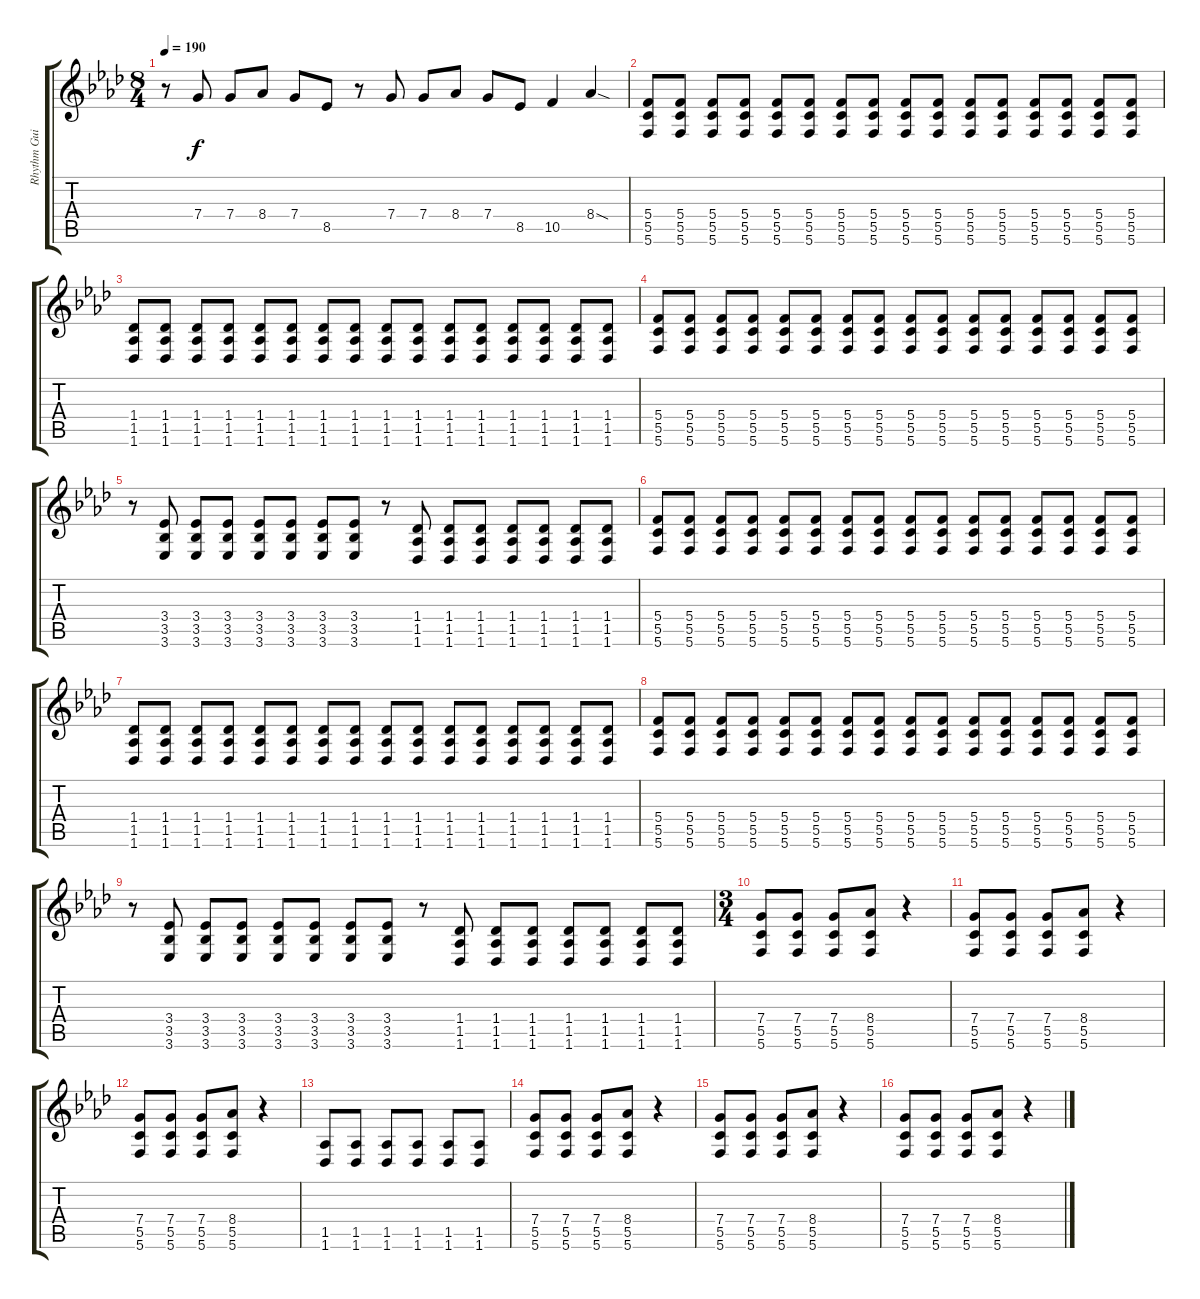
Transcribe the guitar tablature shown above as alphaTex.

\track ("Rhythm Guitar" "Rhythm Gui") {instrument distortionguitar}
\staff {score tabs}
\tuning (D4 A3 F3 C3 G2 C2) {hide}
\ts (8 4)
\tempo 190
\clef g2
\ks ab
r.8{dy f} 7.4.8 7.4.8 8.4.8 7.4.8 8.5.8 r.8 7.4.8 7.4.8 8.4.8 7.4.8 8.5.8 10.5.4 8.4{sod}.4 |
(5.4 5.5 5.6).8 (5.4 5.5 5.6).8 (5.4 5.5 5.6).8 (5.4 5.5 5.6).8 (5.4 5.5 5.6).8 (5.4 5.5 5.6).8 (5.4 5.5 5.6).8 (5.4 5.5 5.6).8 (5.4 5.5 5.6).8 (5.4 5.5 5.6).8 (5.4 5.5 5.6).8 (5.4 5.5 5.6).8 (5.4 5.5 5.6).8 (5.4 5.5 5.6).8 (5.4 5.5 5.6).8 (5.4 5.5 5.6).8 |
(1.4 1.5 1.6).8 (1.4 1.5 1.6).8 (1.4 1.5 1.6).8 (1.4 1.5 1.6).8 (1.4 1.5 1.6).8 (1.4 1.5 1.6).8 (1.4 1.5 1.6).8 (1.4 1.5 1.6).8 (1.4 1.5 1.6).8 (1.4 1.5 1.6).8 (1.4 1.5 1.6).8 (1.4 1.5 1.6).8 (1.4 1.5 1.6).8 (1.4 1.5 1.6).8 (1.4 1.5 1.6).8 (1.4 1.5 1.6).8 |
(5.4 5.5 5.6).8 (5.4 5.5 5.6).8 (5.4 5.5 5.6).8 (5.4 5.5 5.6).8 (5.4 5.5 5.6).8 (5.4 5.5 5.6).8 (5.4 5.5 5.6).8 (5.4 5.5 5.6).8 (5.4 5.5 5.6).8 (5.4 5.5 5.6).8 (5.4 5.5 5.6).8 (5.4 5.5 5.6).8 (5.4 5.5 5.6).8 (5.4 5.5 5.6).8 (5.4 5.5 5.6).8 (5.4 5.5 5.6).8 |
r.8 (3.4 3.5 3.6).8 (3.4 3.5 3.6).8 (3.4 3.5 3.6).8 (3.4 3.5 3.6).8 (3.4 3.5 3.6).8 (3.4 3.5 3.6).8 (3.4 3.5 3.6).8 r.8 (1.4 1.5 1.6).8 (1.4 1.5 1.6).8 (1.4 1.5 1.6).8 (1.4 1.5 1.6).8 (1.4 1.5 1.6).8 (1.4 1.5 1.6).8 (1.4 1.5 1.6).8 |
(5.4 5.5 5.6).8 (5.4 5.5 5.6).8 (5.4 5.5 5.6).8 (5.4 5.5 5.6).8 (5.4 5.5 5.6).8 (5.4 5.5 5.6).8 (5.4 5.5 5.6).8 (5.4 5.5 5.6).8 (5.4 5.5 5.6).8 (5.4 5.5 5.6).8 (5.4 5.5 5.6).8 (5.4 5.5 5.6).8 (5.4 5.5 5.6).8 (5.4 5.5 5.6).8 (5.4 5.5 5.6).8 (5.4 5.5 5.6).8 |
(1.4 1.5 1.6).8 (1.4 1.5 1.6).8 (1.4 1.5 1.6).8 (1.4 1.5 1.6).8 (1.4 1.5 1.6).8 (1.4 1.5 1.6).8 (1.4 1.5 1.6).8 (1.4 1.5 1.6).8 (1.4 1.5 1.6).8 (1.4 1.5 1.6).8 (1.4 1.5 1.6).8 (1.4 1.5 1.6).8 (1.4 1.5 1.6).8 (1.4 1.5 1.6).8 (1.4 1.5 1.6).8 (1.4 1.5 1.6).8 |
(5.4 5.5 5.6).8 (5.4 5.5 5.6).8 (5.4 5.5 5.6).8 (5.4 5.5 5.6).8 (5.4 5.5 5.6).8 (5.4 5.5 5.6).8 (5.4 5.5 5.6).8 (5.4 5.5 5.6).8 (5.4 5.5 5.6).8 (5.4 5.5 5.6).8 (5.4 5.5 5.6).8 (5.4 5.5 5.6).8 (5.4 5.5 5.6).8 (5.4 5.5 5.6).8 (5.4 5.5 5.6).8 (5.4 5.5 5.6).8 |
r.8 (3.4 3.5 3.6).8 (3.4 3.5 3.6).8 (3.4 3.5 3.6).8 (3.4 3.5 3.6).8 (3.4 3.5 3.6).8 (3.4 3.5 3.6).8 (3.4 3.5 3.6).8 r.8 (1.4 1.5 1.6).8 (1.4 1.5 1.6).8 (1.4 1.5 1.6).8 (1.4 1.5 1.6).8 (1.4 1.5 1.6).8 (1.4 1.5 1.6).8 (1.4 1.5 1.6).8 |
\ts (3 4)
(7.4 5.5 5.6).8 (7.4 5.5 5.6).8 (7.4 5.5 5.6).8 (8.4 5.5 5.6).8 r.4 |
(7.4 5.5 5.6).8 (7.4 5.5 5.6).8 (7.4 5.5 5.6).8 (8.4 5.5 5.6).8 r.4 |
(7.4 5.5 5.6).8 (7.4 5.5 5.6).8 (7.4 5.5 5.6).8 (8.4 5.5 5.6).8 r.4 |
(1.5 1.6).8 (1.5 1.6).8 (1.5 1.6).8 (1.5 1.6).8 (1.5 1.6).8 (1.5 1.6).8 |
(7.4 5.5 5.6).8 (7.4 5.5 5.6).8 (7.4 5.5 5.6).8 (8.4 5.5 5.6).8 r.4 |
(7.4 5.5 5.6).8 (7.4 5.5 5.6).8 (7.4 5.5 5.6).8 (8.4 5.5 5.6).8 r.4 |
(7.4 5.5 5.6).8 (7.4 5.5 5.6).8 (7.4 5.5 5.6).8 (8.4 5.5 5.6).8 r.4
